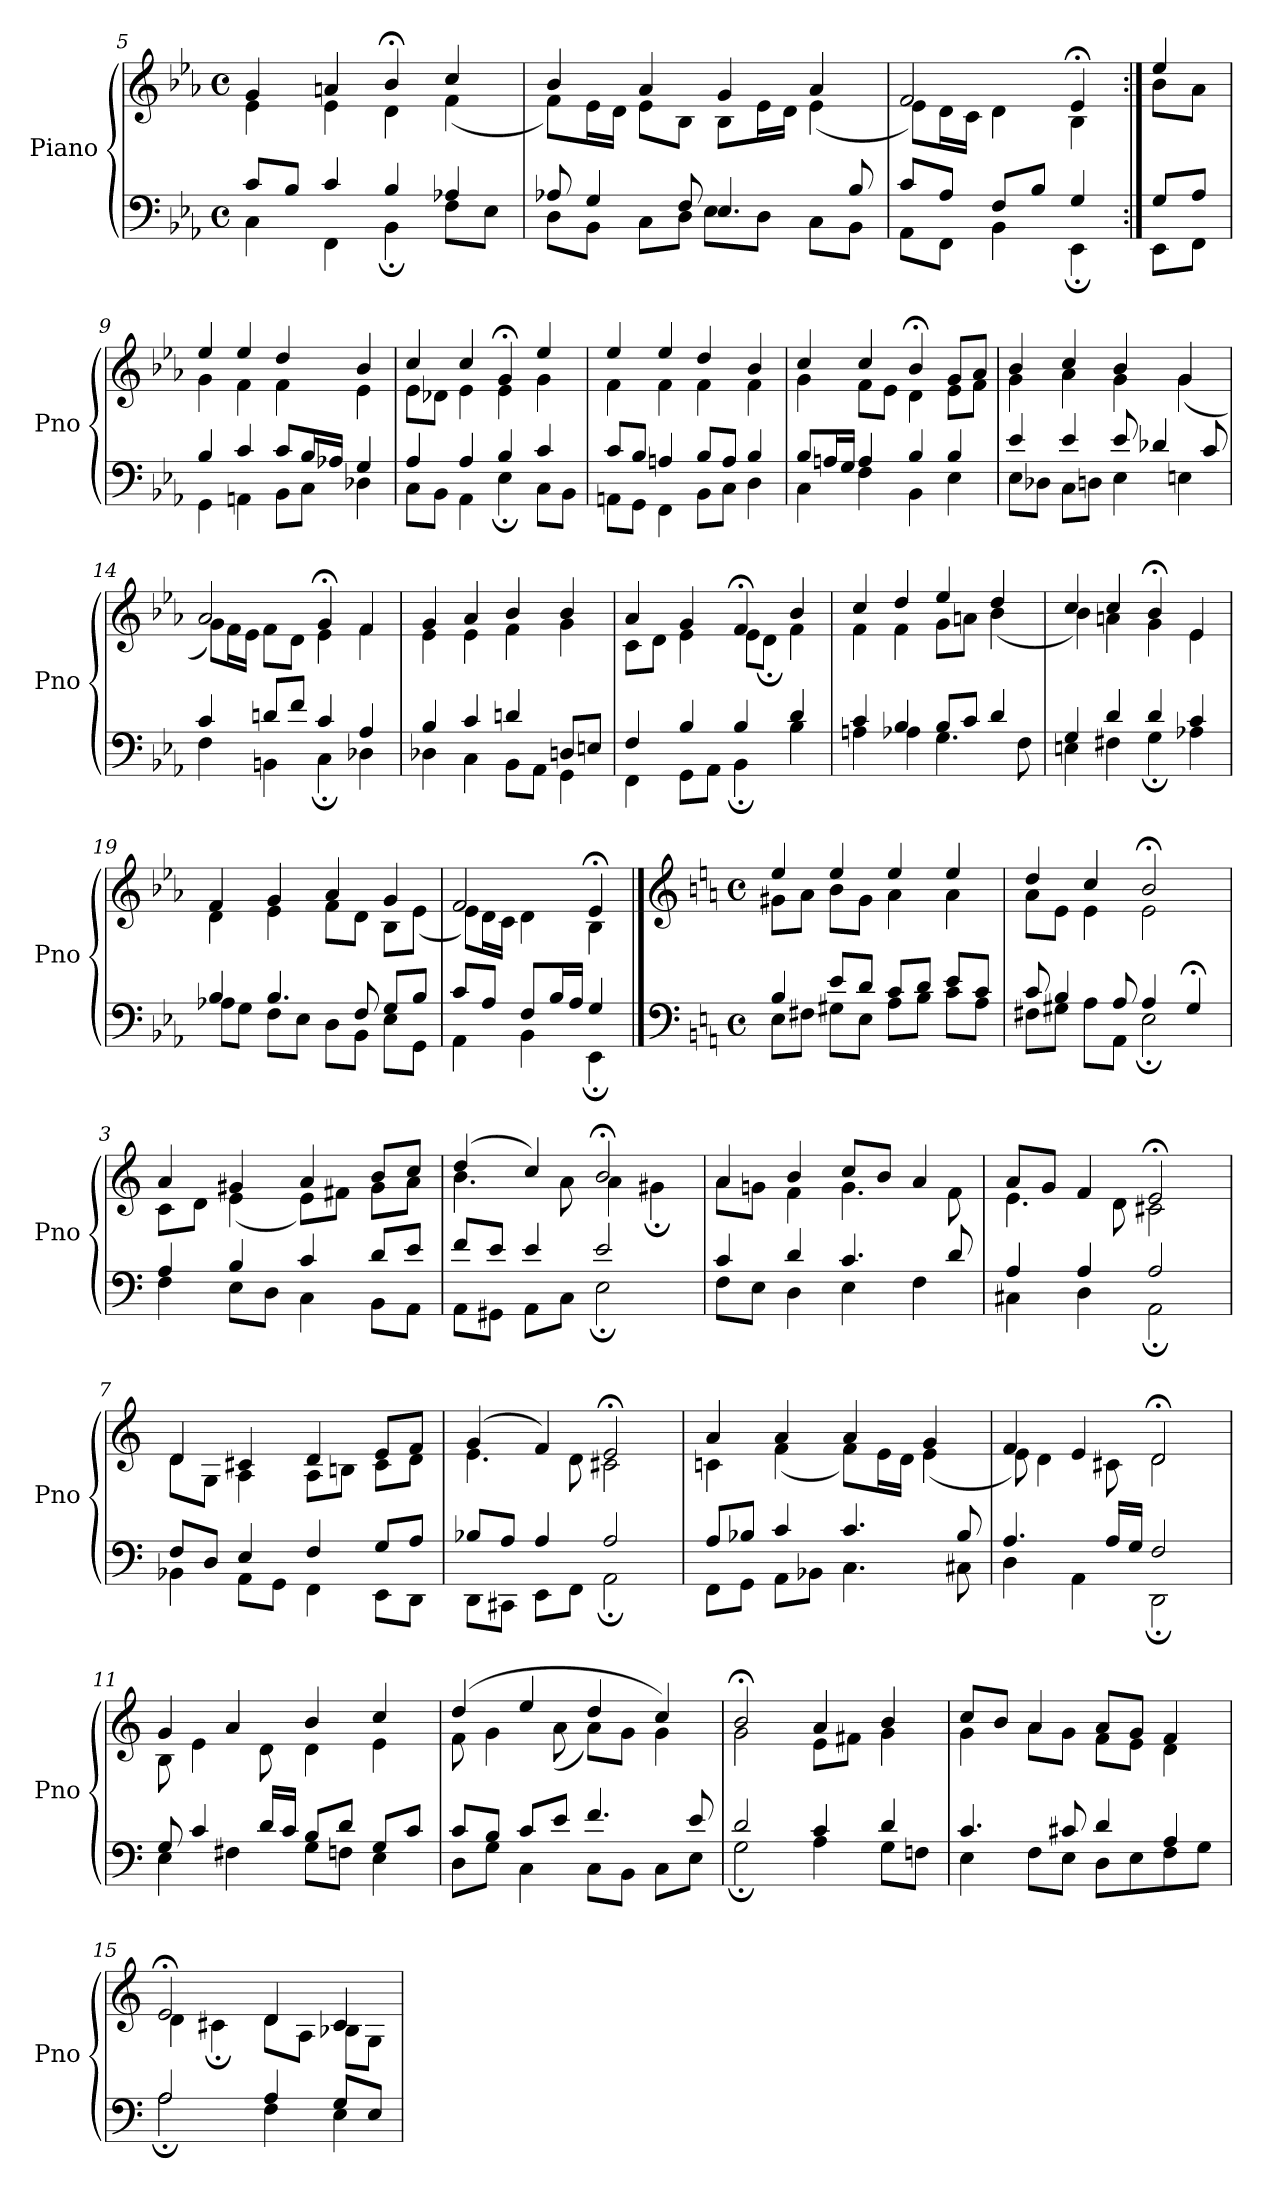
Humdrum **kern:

**kern	**kern
*part1	*part1
*staff2	*staff1
*I"Piano	*
*I'Pno	*
*clefF4	*clefG2
*k[b-e-a-]	*k[b-e-a-]
*M4/4	*M4/4
*met(c)	*met(c)
=5	=5
*^	*^
8c/L	4C\	4g/	4e-\
8B-/J	.	.	.
4c/	4FF\	4an/	4e-\
4B-/	4BB-;\	4b-;</	4d\
4A-X/	8F\L	4cc/	(<4f\
.	8E-\J	.	.
=6	=6	=6	=6
8A-X/	8D\L	4b-/	8f\L)
4G/	8BB-\J	.	16e-\L
.	.	.	16d\JJ
.	8C\L	4a-/	8e-\L
8F/	8D\J	.	8B-\J
4.E-/	8E-\L	4g/	8B-\L
.	8D\J	.	16e-\L
.	.	.	16d\JJ
.	8C\L	4a-/	(<4e-\
8B-/	8BB-\J	.	.
=7	=7	=7	=7
8c/L	8AA-\L	2f/	8e-\L)
8A-/J	8FF\J	.	16d\L
.	.	.	16c\JJ
8F/L	4BB-\	.	4d\
8B-/J	.	.	.
4G/	4EE-;\	4e-;</	4B-\
=8:|!	=8:|!	=8:|!	=8:|!
8G/L	8EE-\L	4ee-/	8b-\L
8A-/J	8FF\J	.	8a-\J
=9	=9	=9	=9
4B-/	4GG\	4ee-/	4g\
4c/	4AAn\	4ee-/	4f\
8c/L	8BB-\L	4dd/	4f\
16B-/L	8C\J	.	.
16A-X/JJ	.	.	.
4G/	4D-X\	4b-/	4e-\
=10	=10	=10	=10
4A-/	8C\L	4cc/	8e-\L
.	8BB-\J	.	8d-X\J
4A-/	4AA-\	4cc/	4e-\
4B-/	4E-;\	4g;</	4e-\
4c/	8C\L	4ee-/	4g\
.	8BB-\J	.	.
=11	=11	=11	=11
8c/L	8AAn\L	4ee-/	4f\
8B-/J	8GG\J	.	.
4An/	4FF\	4ee-/	4f\
8B-/L	8BB-\L	4dd/	4f\
8A/J	8C\J	.	.
4B-/	4D\	4b-/	4f\
=12	=12	=12	=12
8B-/L	4C\	4cc/	4g\
16An/L	.	.	.
16G/JJ	.	.	.
4A/	4F\	4cc/	8f\L
.	.	.	8e-\J
4B-/	4BB-\	4b-;</	4d\
4B-/	4E-\	8g/L	8e-\L
.	.	8a-/J	8f\J
=13	=13	=13	=13
4e-/	8E-\L	4b-/	4g\
.	8D-X\J	.	.
4e-/	8C\L	4cc/	4a-\
.	8Dn\J	.	.
8e-/	4E-\	4b-/	4g\
4d-X/	.	.	.
.	4En\	4g/	(<4g\
8c/	.	.	.
=14	=14	=14	=14
4c/	4F\	2a-/	8g\L)
.	.	.	16f\L
.	.	.	16e-\JJ
8dn/L	4BBn\	.	8f\L
8f/J	.	.	8d\J
4c/	4C;\	4g;</	4e-\
4A-/	4D-X\	4f/	4f\
=15	=15	=15	=15
4B-/	4D-X\	4g/	4e-\
4c/	4C\	4a-/	4e-\
4dn/	8BB-\L	4b-/	4f\
.	8AA-\J	.	.
8Dn/L	4GG\	4b-/	4g\
8En/J	.	.	.
=16	=16	=16	=16
4F/	4FF\	4a-/	8c\L
.	.	.	8d\J
4B-/	8GG\L	4g/	4e-\
.	8AA-\J	.	.
4B-/	4BB-;\	4f;</	8e-\L
.	.	.	8d;\J
4d/	4B-\	4b-/	4f\
=17	=17	=17	=17
4c/	4An\	4cc/	4f\
4B-/	4A-X\	4dd/	4f\
8B-/L	4.G\	4ee-/	8g\L
8c/J	.	.	8an\J
4d/	.	4dd/	(<4b-\
.	8F\	.	.
=18	=18	=18	=18
4G/	4En\	4cc/	4b-\)
4d/	4F#X\	4cc/	4an\
4d/	4G;\	4b-;</	4g\
4c/	4A-X\	4e-/	4e-\
=19	=19	=19	=19
4B-/	8A-X\L	4f/	4d\
.	8G\J	.	.
4.B-/	8F\L	4g/	4e-\
.	8E-\J	.	.
.	8D\L	4a-/	8f\L
8F/	8BB-\J	.	8d\J
8G/L	8E-\L	4g/	8B-\L
8B-/J	8GG\J	.	(<8e-\J
=20	=20	=20	=20
8c/L	4AA-\	2f/	8e-\L)
8A-/J	.	.	16d\L
.	.	.	16c\JJ
8F/L	4BB-\	.	4d\
16B-/L	.	.	.
16A-/JJ	.	.	.
4G/	4EE-;\	4e-;</	4B-\
==1	==1	==1	==1
*clefF4	*	*clefG2	*
*k[]	*	*k[]	*
*M4/4	*	*M4/4	*
*met(c)	*	*met(c)	*
4B/	8E\L	4ee/	8g#X\L
.	8F#X\J	.	8a\J
8e/L	8G#X\L	4ee/	8b\L
8d/J	8E\J	.	8g#\J
8c/L	8A\L	4ee/	4a\
8d/J	8B\J	.	.
8e/L	8c\L	4ee/	4a\
8c/J	8A\J	.	.
=2	=2	=2	=2
8c/	8F#X\L	4dd/	8a\L
4B/	8G#X\J	.	8e\J
.	8A\L	4cc/	4e\
8A/	8AA\J	.	.
4A/	2E;\	2b;</	2e\
4G#;</	.	.	.
=3	=3	=3	=3
4A/	4F\	4a/	8c\L
.	.	.	8d\J
4B/	8E\L	4g#X/	(<4e\
.	8D\J	.	.
4c/	4C\	4a/	8e\L)
.	.	.	8f#X\J
8d/L	8BB\L	8b/L	8g#\L
8e/J	8AA\J	8cc/J	8a\J
=4	=4	=4	=4
8f/L	8AA\L	(>4dd/	4.b\
8e/J	8GG#X\J	.	.
4e/	8AA\L	4cc/)	.
.	8C\J	.	8a\
2e/	2E;\	2b;</	4a\
.	.	.	4g#X;\
=5	=5	=5	=5
4c/	8F\L	4a/	8a\L
.	8E\J	.	8gn\J
4d/	4D\	4b/	4f\
4.c/	4E\	8cc/L	4.g\
.	.	8b/J	.
.	4F\	4a/	.
8d/	.	.	8f\
=6	=6	=6	=6
4A/	4C#X\	8a/L	4.e\
.	.	8g/J	.
4A/	4D\	4f/	.
.	.	.	8d\
2A/	2AA;\	2e;</	2c#X\
=7	=7	=7	=7
8F/L	4BB-X\	4d/	8d\L
8D/J	.	.	8G\J
4E/	8AA\L	4c#X/	4A\
.	8GG\J	.	.
4F/	4FF\	4d/	8A\L
.	.	.	8Bn\J
8G/L	8EE\L	8e/L	8c#\L
8A/J	8DD\J	8f/J	8d\J
=8	=8	=8	=8
8B-X/L	8DD\L	(>4g/	4.e\
8A/J	8CC#X\J	.	.
4A/	8EE\L	4f/)	.
.	8FF\J	.	8d\
2A/	2AA;\	2e;</	2c#X\
=9	=9	=9	=9
8A/L	8FF\L	4a/	4cn\
8B-X/J	8GG\J	.	.
4c/	8AA\L	4a/	(<4f\
.	8BB-X\J	.	.
4.c/	4.C\	4a/	8f\L)
.	.	.	16e\L
.	.	.	16d\JJ
.	.	4g/	(<4e\
8B-/	8C#X\	.	.
=10	=10	=10	=10
4.A/	4D\	4f/	8e\)
.	.	.	4d\
.	4AA\	4e/	.
16A/LL	.	.	8c#X\
16G/JJ	.	.	.
2F/	2DD;\	2d;</	2d\
=11	=11	=11	=11
8G/	4E\	4g/	8B\
4c/	.	.	4e\
.	4F#X\	4a/	.
16d/LL	.	.	8d\
16c/JJ	.	.	.
8B/L	8G\L	4b/	4d\
8d/J	8Fn\J	.	.
8G/L	4E\	4cc/	4e\
8c/J	.	.	.
=12	=12	=12	=12
8c/L	8D\L	(>4dd/	8f\
8B/J	8G\J	.	4g\
8c/L	4C\	4ee/	.
8e/J	.	.	(<8a\
4.f/	8C\L	4dd/	8a\L)
.	8BB\J	.	8g\J
.	8C\L	4cc/)	4g\
8e/	8E\J	.	.
=13	=13	=13	=13
2d/	2G;\	2b;</	2g\
4c/	4A\	4a/	8e\L
.	.	.	8f#X\J
4d/	8G\L	4b/	4g\
.	8Fn\J	.	.
=14	=14	=14	=14
4.c/	4E\	8cc/L	4g\
.	.	8b/J	.
.	8F\L	4a/	8a\L
8c#X/	8E\J	.	8g\J
4d/	8D\L	8a/L	8f\L
.	8E\	8g/J	8e\J
4A/	8F\	4f/	4d\
.	8G\J	.	.
=15	=15	=15	=15
2A/	2A;\	2e;</	4d\
.	.	.	4c#X;\
4A/	4F\	4d/	8d\L
.	.	.	8A\J
8G/L	4E\	4c#/	8B-X\L
8E/J	.	.	8G\J
*v	*v	*	*
*	*v	*v
=	=
*-	*-
